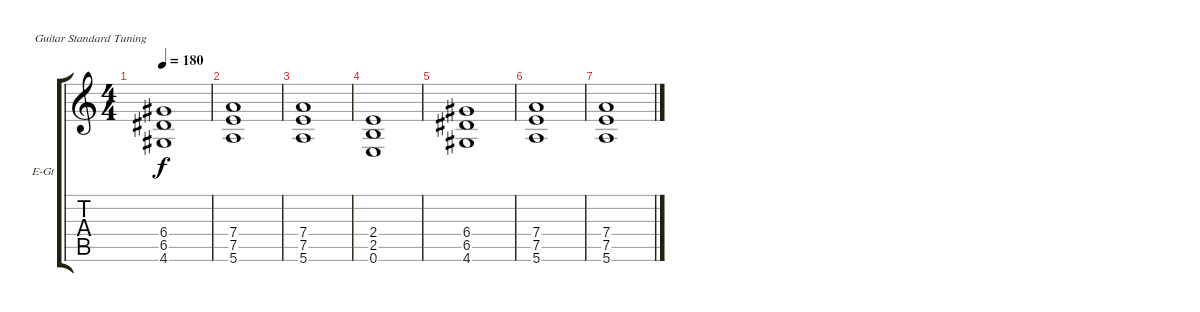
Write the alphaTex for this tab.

\defaultSystemsLayout 4
\bracketExtendMode groupsimilarinstruments
\firstSystemTrackNameOrientation horizontal
\otherSystemsTrackNameOrientation horizontal
\track ("Electric Guitar" "E-Gt") {instrument distortionguitar}
\staff {score tabs}
\tuning (E4 B3 G3 D3 A2 E2)
\ts (4 4)
\tempo 180
\clef g2
\ks c
(6.5 4.6 6.4).1{dy f} |
(7.5 5.6 7.4).1 |
(7.5 5.6 7.4).1 |
(2.5 0.6 2.4).1 |
(6.5 4.6 6.4).1 |
(7.5 5.6 7.4).1 |
(7.5 5.6 7.4).1
